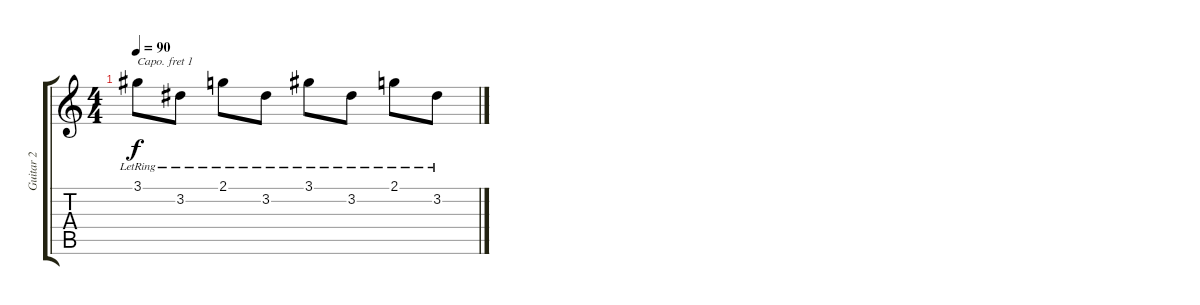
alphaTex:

\track ("Guitar 2" "Guitar 2") {instrument electricguitarclean}
\staff {score tabs}
\capo 1
\tuning (E4 B3 G3 D3 A2 E2) {hide}
\ts (4 4)
\tempo 90
\clef g2
\ks c
3.1{lr}.8{dy f} 3.2{lr}.8 2.1{lr}.8 3.2{lr}.8 3.1{lr}.8 3.2{lr}.8 2.1{lr}.8 3.2{lr}.8
